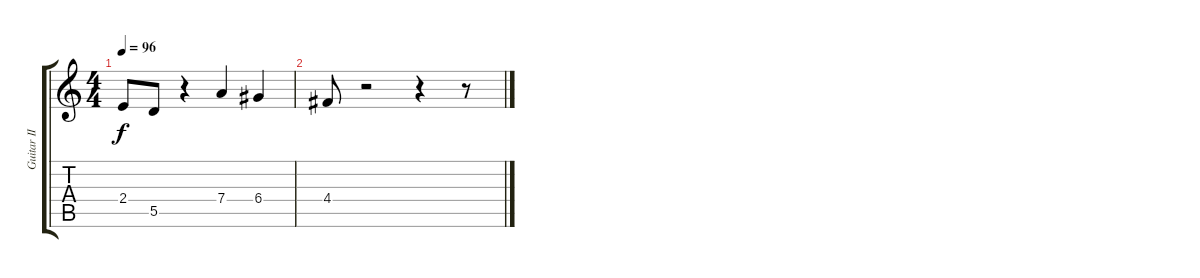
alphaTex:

\track ("Guitar II" "Guitar II") {instrument electricguitarjazz}
\staff {score tabs}
\tuning (E4 B3 G3 D3 A2 E2) {hide}
\ts (4 4)
\tempo 96
\clef g2
\ks c
2.4.8{dy f} 5.5.8 r.4 7.4.4 6.4.4 |
4.4.8 r.2 r.4 r.8
